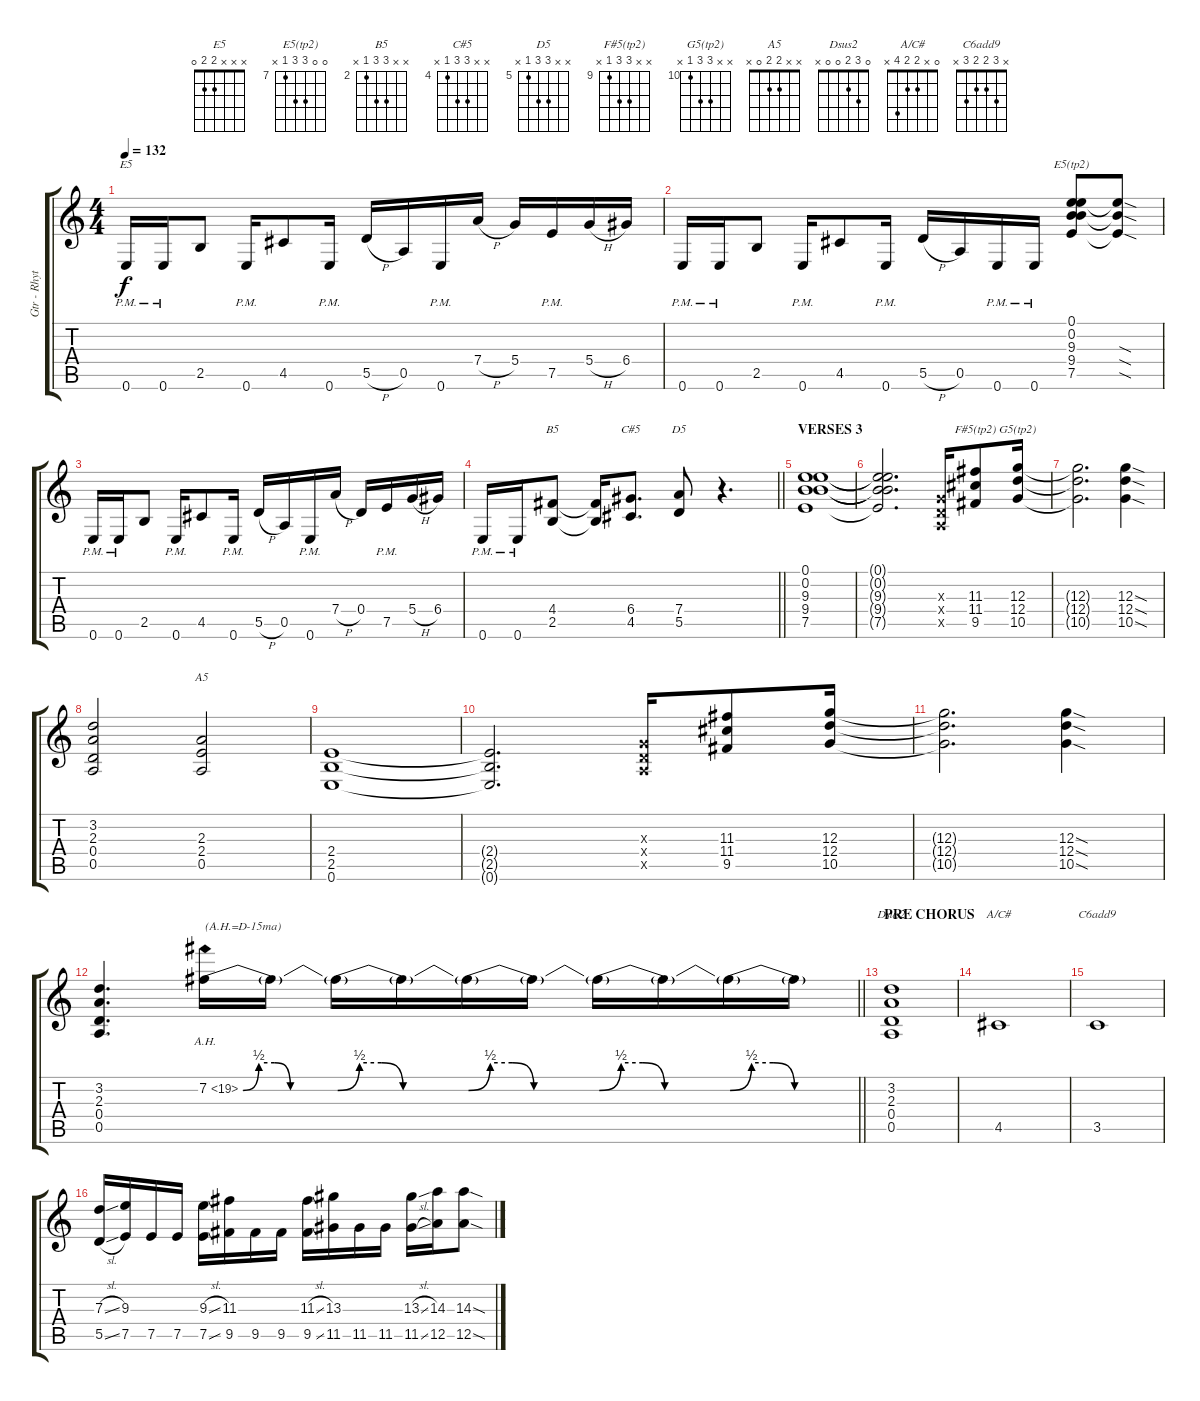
\track ("Gtr - Rhythm 1" "Gtr - Rhyt") {instrument overdrivenguitar}
\staff {score tabs}
\tuning (E4 B3 G3 D3 A2 E2) {hide}
\chord ("E5" x x x 2 2 0)
\chord ("E5(tp2)" 0 0 9 9 7 x) {firstfret 7}
\chord ("B5" x x 4 4 2 x) {firstfret 2}
\chord ("C#5" x x 6 6 4 x) {firstfret 4}
\chord ("D5" x x 7 7 5 x) {firstfret 5}
\chord ("F#5(tp2)" x x 11 11 9 x) {firstfret 9}
\chord ("G5(tp2)" x x 12 12 10 x) {firstfret 10}
\chord ("A5" x x 2 2 0 x)
\chord ("Dsus2" 0 3 2 0 0 x)
\chord ("A/C#" 0 x 2 2 4 x)
\chord ("C6add9" x 3 2 2 3 x)
\ts (4 4)
\tempo 132
\clef g2
\ks c
0.6{pm}.16{ch "E5" dy f} 0.6{pm}.16 2.5.8 0.6{pm}.16 4.5.8 0.6{pm}.16 5.5{h}.16 0.5.16 0.6{pm}.16 7.4{h}.16 5.4.16 7.5{pm}.16 5.4{h}.16 6.4.16 |
0.6{pm}.16 0.6{pm}.16 2.5.8 0.6{pm}.16 4.5.8 0.6{pm}.16 5.5{h}.16 0.5.16 0.6{pm}.16 0.6{pm}.16 (0.1 0.2 9.3 9.4 7.5).8{ch "E5(tp2)"} (9.3{sod t} 9.4{sod t} 7.5{sod t}).8 |
0.6{pm}.16 0.6{pm}.16 2.5.8 0.6{pm}.16 4.5.8 0.6{pm}.16 5.5{h}.16 0.5.16 0.6{pm}.16 7.4{h}.16 0.4.16 7.5{pm}.16 5.4{h}.16 6.4.16 |
\barLineRight lightlight
0.6{pm}.16 0.6{pm}.16 (4.4 2.5).8{ch "B5"} (4.4{t} 2.5{t}).16 (6.4 4.5).8{d ch "C#5"} (7.4 5.5).8{ch "D5"} r.4{d} |
\section ("" "VERSES 3")
(0.1 0.2 9.3 9.4 7.5).1 |
(0.1{t} 0.2{t} 9.3{t} 9.4{t} 7.5{t}).2{d} (0.3{x} 0.4{x} 0.5{x}).16 (11.3 11.4 9.5).8{ch "F#5(tp2)"} (12.3 12.4 10.5).16{ch "G5(tp2)"} |
(12.3{t} 12.4{t} 10.5{t}).2{d} (12.3{sod} 12.4{sod} 10.5{sod}).4 |
(3.2 2.3 0.4 0.5).2 (2.3 2.4 0.5).2{ch "A5"} |
(2.4 2.5 0.6).1 |
(2.4{t} 2.5{t} 0.6{t}).2{d} (0.3{x} 0.4{x} 0.5{x}).16 (11.3 11.4 9.5).8 (12.3 12.4 10.5).16 |
(12.3{t} 12.4{t} 10.5{t}).2{d} (12.3{sod} 12.4{sod} 10.5{sod}).4 |
\barLineRight lightlight
(3.2 2.3 0.4 0.5).4{d} 7.2{be (custom 0 0 10 2 20 2 30 0 60 0) ah 12}.16{txt "(A.H.=D-15ma)"} 7.2{t}.16 7.2{be (custom 0 0 10 2 20 2 30 0 60 0) t}.16 7.2{t}.16 7.2{be (custom 0 0 10 2 20 2 30 0 60 0) t}.16 7.2{t}.16 7.2{be (custom 0 0 10 2 20 2 30 0 60 0) t}.16 7.2{t}.16 7.2{be (custom 0 0 10 2 20 2 30 0 60 0) t}.16 7.2{t}.16 |
\section ("" "PRE CHORUS")
(3.2 2.3 0.4 0.5).1{ch "Dsus2"} |
4.5.1{ch "A/C#"} |
3.5.1{ch "C6add9"} |
(7.3{sl} 5.5{sl}).16 (9.3 7.5).16 7.5.16 7.5.16 (9.3{sl} 7.5{sl}).16 (11.3 9.5).16 9.5.16 9.5.16 (11.3{sl} 9.5{sl}).16 (13.3 11.5).16 11.5.16 11.5.16 (13.3{sl} 11.5{sl}).16 (14.3 12.5).16 (14.3{sod} 12.5{sod}).8
